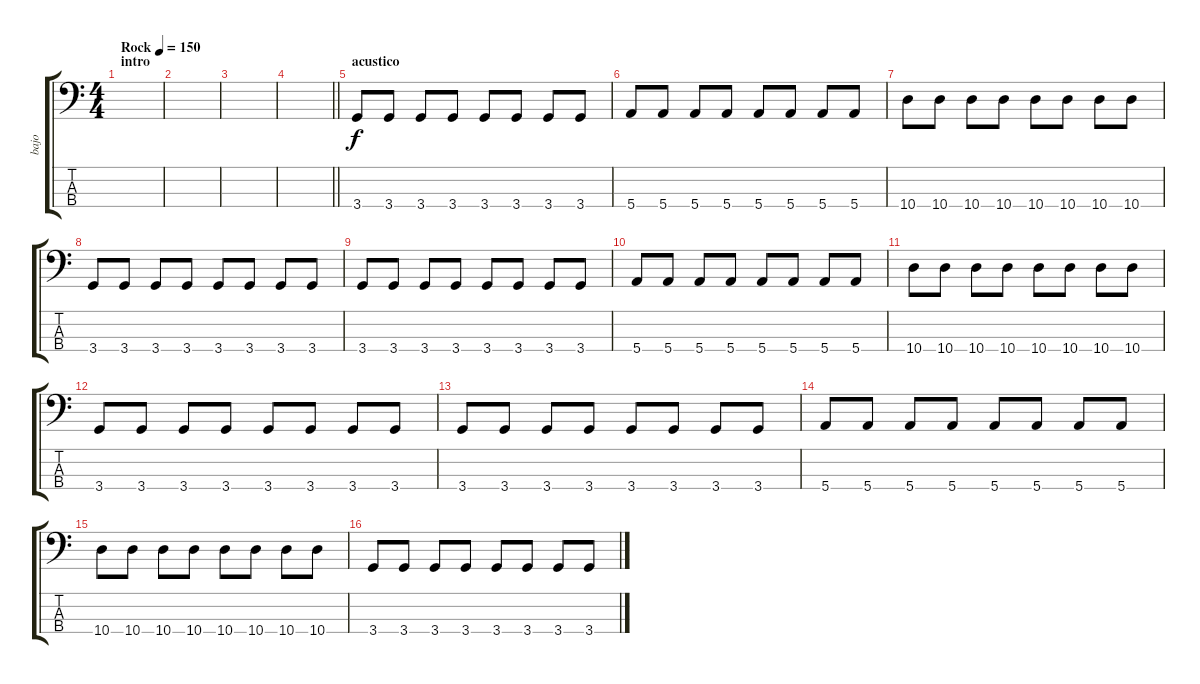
\track ("bajo" "bajo") {instrument electricbassfinger}
\staff {score tabs}
\tuning (G2 D2 A1 E1) {hide}
\ts (4 4)
\section ("" "intro")
\tempo (150 "Rock")
\clef f4
\ks c
|
|
|
\barLineRight lightlight
|
\section ("" "acustico")
3.4.8 3.4.8 3.4.8 3.4.8 3.4.8 3.4.8 3.4.8 3.4.8 |
5.4.8 5.4.8 5.4.8 5.4.8 5.4.8 5.4.8 5.4.8 5.4.8 |
10.4.8 10.4.8 10.4.8 10.4.8 10.4.8 10.4.8 10.4.8 10.4.8 |
3.4.8 3.4.8 3.4.8 3.4.8 3.4.8 3.4.8 3.4.8 3.4.8 |
3.4.8 3.4.8 3.4.8 3.4.8 3.4.8 3.4.8 3.4.8 3.4.8 |
5.4.8 5.4.8 5.4.8 5.4.8 5.4.8 5.4.8 5.4.8 5.4.8 |
10.4.8 10.4.8 10.4.8 10.4.8 10.4.8 10.4.8 10.4.8 10.4.8 |
3.4.8 3.4.8 3.4.8 3.4.8 3.4.8 3.4.8 3.4.8 3.4.8 |
3.4.8 3.4.8 3.4.8 3.4.8 3.4.8 3.4.8 3.4.8 3.4.8 |
5.4.8 5.4.8 5.4.8 5.4.8 5.4.8 5.4.8 5.4.8 5.4.8 |
10.4.8 10.4.8 10.4.8 10.4.8 10.4.8 10.4.8 10.4.8 10.4.8 |
3.4.8 3.4.8 3.4.8 3.4.8 3.4.8 3.4.8 3.4.8 3.4.8
